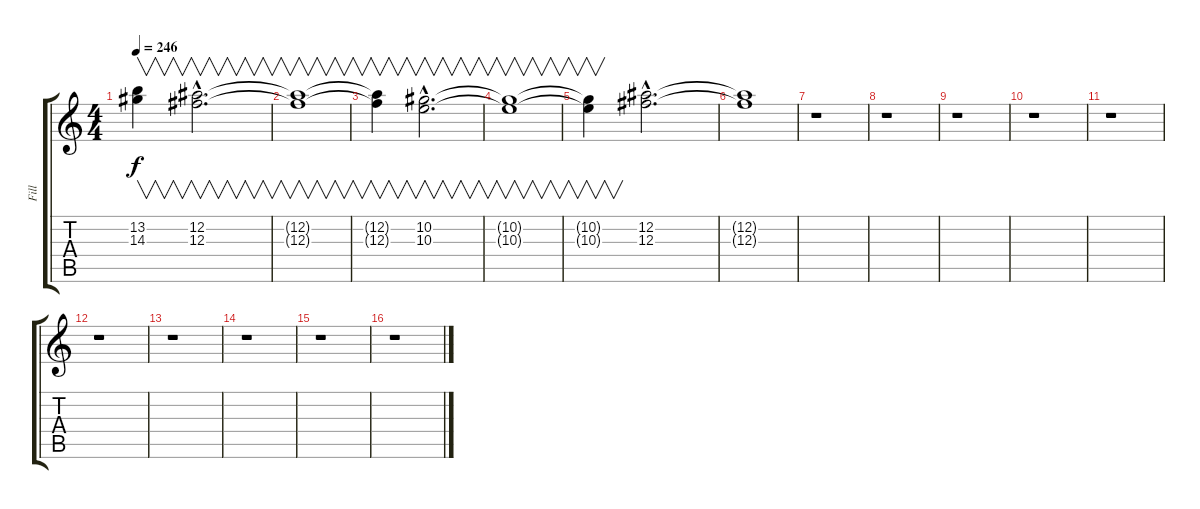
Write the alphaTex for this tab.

\track ("Fill" "Fill") {instrument overdrivenguitar}
\staff {score tabs}
\tuning (Eb4 Bb3 Gb3 Db3 Ab2 Eb2) {hide}
\ts (4 4)
\tempo 246
\clef g2
\ks c
(13.2{t} 14.3{t}).4{v dy f} (12.2{hac} 12.3{hac}).2{v d} |
(12.2{t} 12.3{t}).1{v} |
(12.2{t} 12.3{t}).4{v} (10.2{hac} 10.3{hac}).2{v d} |
(10.2{t} 10.3{t}).1{v} |
(10.2{t} 10.3{t}).4{v} (12.2{hac} 12.3{hac}).2{d} |
(12.2{t} 12.3{t}).1 |
r.1 |
r.1 |
r.1 |
r.1 |
r.1 |
r.1 |
r.1 |
r.1 |
r.1 |
r.1
